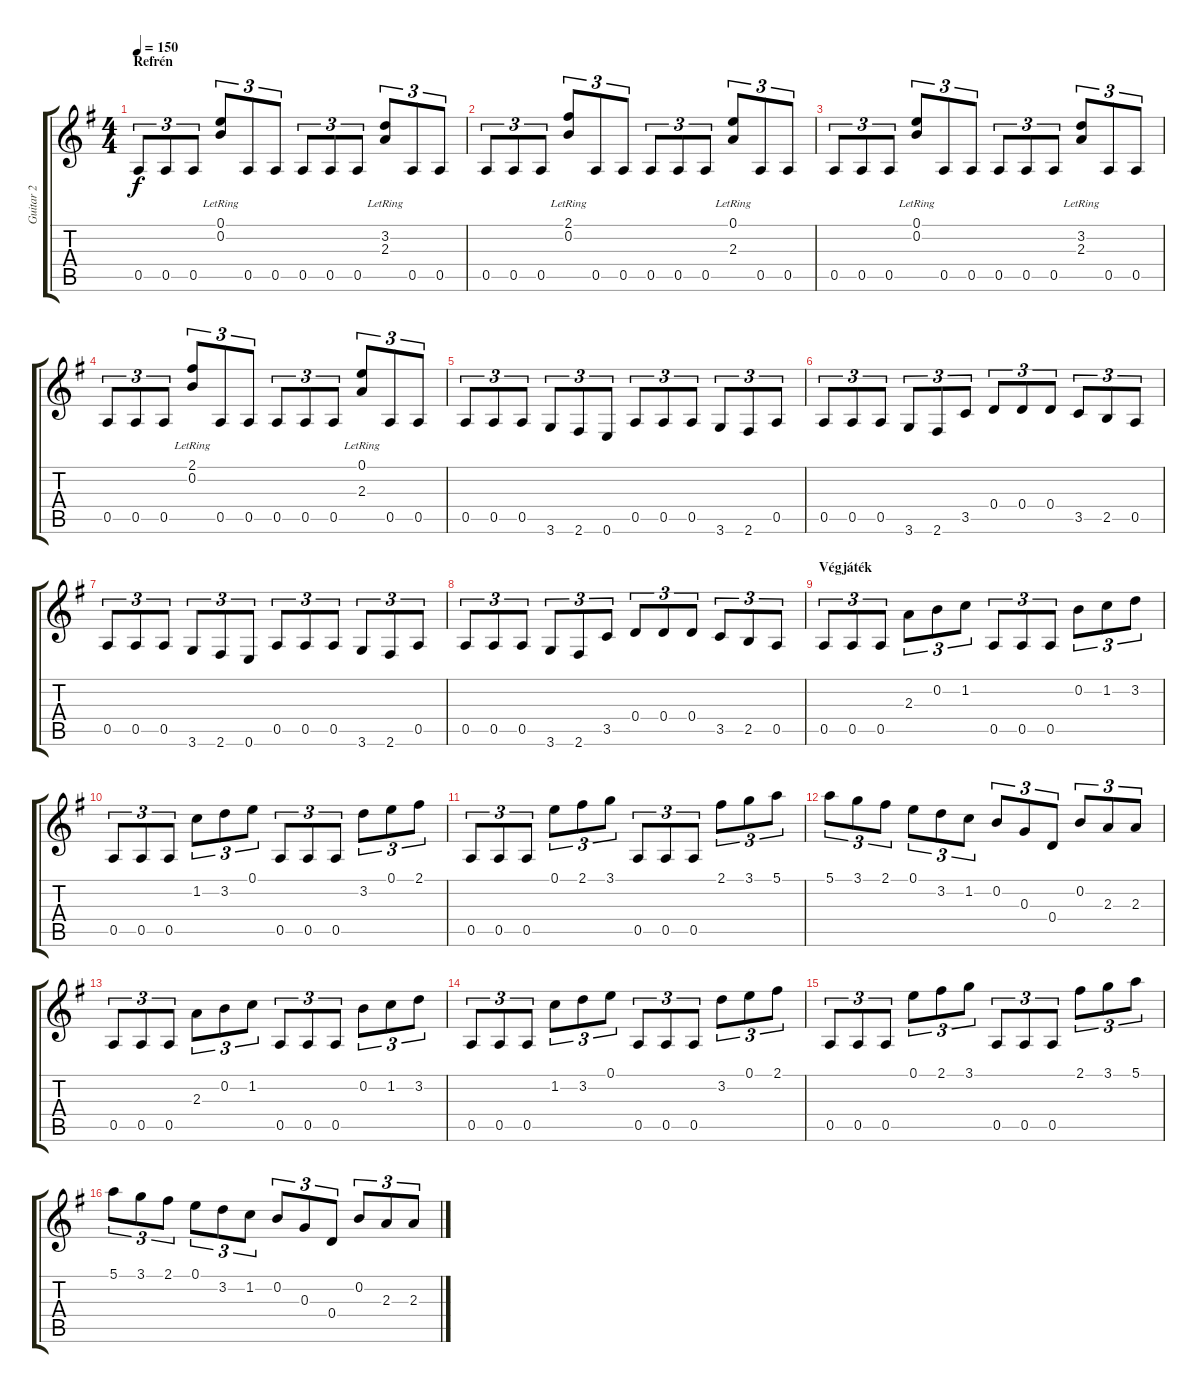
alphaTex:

\track ("Guitar 2" "Guitar 2") {instrument distortionguitar}
\staff {score tabs}
\tuning (E4 B3 G3 D3 A2 E2) {hide}
\ts (4 4)
\section ("" "Refrén")
\tempo 150
\clef g2
\ks eminor
0.5.8{tu (3 2) dy f} 0.5.8{tu (3 2)} 0.5.8{tu (3 2)} (0.1{lr} 0.2{lr}).8{tu (3 2)} 0.5.8{tu (3 2)} 0.5.8{tu (3 2)} 0.5.8{tu (3 2)} 0.5.8{tu (3 2)} 0.5.8{tu (3 2)} (3.2{lr} 2.3{lr}).8{tu (3 2)} 0.5.8{tu (3 2)} 0.5.8{tu (3 2)} |
0.5.8{tu (3 2)} 0.5.8{tu (3 2)} 0.5.8{tu (3 2)} (2.1{lr} 0.2{lr}).8{tu (3 2)} 0.5.8{tu (3 2)} 0.5.8{tu (3 2)} 0.5.8{tu (3 2)} 0.5.8{tu (3 2)} 0.5.8{tu (3 2)} (0.1{lr} 2.3{lr}).8{tu (3 2)} 0.5.8{tu (3 2)} 0.5.8{tu (3 2)} |
0.5.8{tu (3 2)} 0.5.8{tu (3 2)} 0.5.8{tu (3 2)} (0.1{lr} 0.2{lr}).8{tu (3 2)} 0.5.8{tu (3 2)} 0.5.8{tu (3 2)} 0.5.8{tu (3 2)} 0.5.8{tu (3 2)} 0.5.8{tu (3 2)} (3.2{lr} 2.3{lr}).8{tu (3 2)} 0.5.8{tu (3 2)} 0.5.8{tu (3 2)} |
0.5.8{tu (3 2)} 0.5.8{tu (3 2)} 0.5.8{tu (3 2)} (2.1{lr} 0.2{lr}).8{tu (3 2)} 0.5.8{tu (3 2)} 0.5.8{tu (3 2)} 0.5.8{tu (3 2)} 0.5.8{tu (3 2)} 0.5.8{tu (3 2)} (0.1{lr} 2.3{lr}).8{tu (3 2)} 0.5.8{tu (3 2)} 0.5.8{tu (3 2)} |
0.5.8{tu (3 2)} 0.5.8{tu (3 2)} 0.5.8{tu (3 2)} 3.6.8{tu (3 2)} 2.6.8{tu (3 2)} 0.6.8{tu (3 2)} 0.5.8{tu (3 2)} 0.5.8{tu (3 2)} 0.5.8{tu (3 2)} 3.6.8{tu (3 2)} 2.6.8{tu (3 2)} 0.5.8{tu (3 2)} |
0.5.8{tu (3 2)} 0.5.8{tu (3 2)} 0.5.8{tu (3 2)} 3.6.8{tu (3 2)} 2.6.8{tu (3 2)} 3.5.8{tu (3 2)} 0.4.8{tu (3 2)} 0.4.8{tu (3 2)} 0.4.8{tu (3 2)} 3.5.8{tu (3 2)} 2.5.8{tu (3 2)} 0.5.8{tu (3 2)} |
0.5.8{tu (3 2)} 0.5.8{tu (3 2)} 0.5.8{tu (3 2)} 3.6.8{tu (3 2)} 2.6.8{tu (3 2)} 0.6.8{tu (3 2)} 0.5.8{tu (3 2)} 0.5.8{tu (3 2)} 0.5.8{tu (3 2)} 3.6.8{tu (3 2)} 2.6.8{tu (3 2)} 0.5.8{tu (3 2)} |
0.5.8{tu (3 2)} 0.5.8{tu (3 2)} 0.5.8{tu (3 2)} 3.6.8{tu (3 2)} 2.6.8{tu (3 2)} 3.5.8{tu (3 2)} 0.4.8{tu (3 2)} 0.4.8{tu (3 2)} 0.4.8{tu (3 2)} 3.5.8{tu (3 2)} 2.5.8{tu (3 2)} 0.5.8{tu (3 2)} |
\section ("" "Végjáték")
0.5.8{tu (3 2)} 0.5.8{tu (3 2)} 0.5.8{tu (3 2)} 2.3.8{tu (3 2)} 0.2.8{tu (3 2)} 1.2.8{tu (3 2)} 0.5.8{tu (3 2)} 0.5.8{tu (3 2)} 0.5.8{tu (3 2)} 0.2.8{tu (3 2)} 1.2.8{tu (3 2)} 3.2.8{tu (3 2)} |
0.5.8{tu (3 2)} 0.5.8{tu (3 2)} 0.5.8{tu (3 2)} 1.2.8{tu (3 2)} 3.2.8{tu (3 2)} 0.1.8{tu (3 2)} 0.5.8{tu (3 2)} 0.5.8{tu (3 2)} 0.5.8{tu (3 2)} 3.2.8{tu (3 2)} 0.1.8{tu (3 2)} 2.1.8{tu (3 2)} |
0.5.8{tu (3 2)} 0.5.8{tu (3 2)} 0.5.8{tu (3 2)} 0.1.8{tu (3 2)} 2.1.8{tu (3 2)} 3.1.8{tu (3 2)} 0.5.8{tu (3 2)} 0.5.8{tu (3 2)} 0.5.8{tu (3 2)} 2.1.8{tu (3 2)} 3.1.8{tu (3 2)} 5.1.8{tu (3 2)} |
5.1.8{tu (3 2)} 3.1.8{tu (3 2)} 2.1.8{tu (3 2)} 0.1.8{tu (3 2)} 3.2.8{tu (3 2)} 1.2.8{tu (3 2)} 0.2.8{tu (3 2)} 0.3.8{tu (3 2)} 0.4.8{tu (3 2)} 0.2.8{tu (3 2)} 2.3.8{tu (3 2)} 2.3.8{tu (3 2)} |
0.5.8{tu (3 2)} 0.5.8{tu (3 2)} 0.5.8{tu (3 2)} 2.3.8{tu (3 2)} 0.2.8{tu (3 2)} 1.2.8{tu (3 2)} 0.5.8{tu (3 2)} 0.5.8{tu (3 2)} 0.5.8{tu (3 2)} 0.2.8{tu (3 2)} 1.2.8{tu (3 2)} 3.2.8{tu (3 2)} |
0.5.8{tu (3 2)} 0.5.8{tu (3 2)} 0.5.8{tu (3 2)} 1.2.8{tu (3 2)} 3.2.8{tu (3 2)} 0.1.8{tu (3 2)} 0.5.8{tu (3 2)} 0.5.8{tu (3 2)} 0.5.8{tu (3 2)} 3.2.8{tu (3 2)} 0.1.8{tu (3 2)} 2.1.8{tu (3 2)} |
0.5.8{tu (3 2)} 0.5.8{tu (3 2)} 0.5.8{tu (3 2)} 0.1.8{tu (3 2)} 2.1.8{tu (3 2)} 3.1.8{tu (3 2)} 0.5.8{tu (3 2)} 0.5.8{tu (3 2)} 0.5.8{tu (3 2)} 2.1.8{tu (3 2)} 3.1.8{tu (3 2)} 5.1.8{tu (3 2)} |
5.1.8{tu (3 2)} 3.1.8{tu (3 2)} 2.1.8{tu (3 2)} 0.1.8{tu (3 2)} 3.2.8{tu (3 2)} 1.2.8{tu (3 2)} 0.2.8{tu (3 2)} 0.3.8{tu (3 2)} 0.4.8{tu (3 2)} 0.2.8{tu (3 2)} 2.3.8{tu (3 2)} 2.3.8{tu (3 2)}
